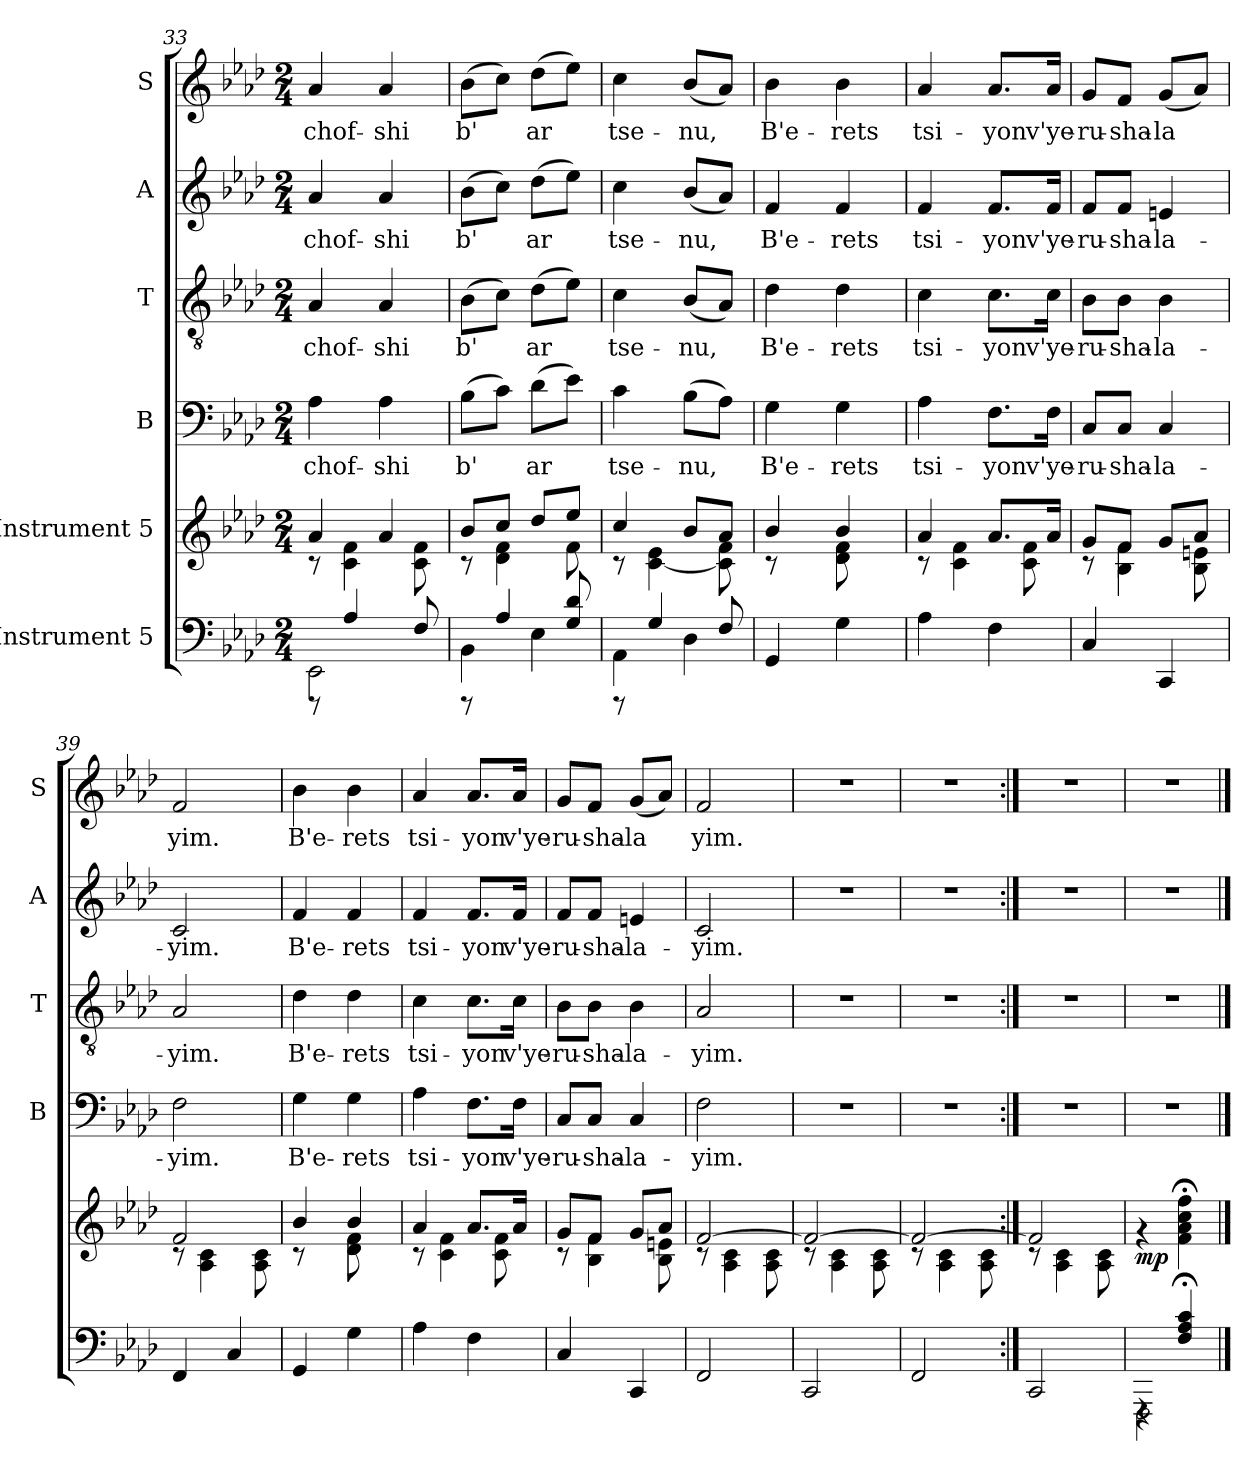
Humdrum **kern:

**kern	**kern	**dynam	**kern	**text	**kern	**text	**kern	**text	**kern	**text
*part6	*part5	*part5	*part4	*part4	*part3	*part3	*part2	*part2	*part1	*part1
*staff6	*staff5	*staff5	*staff4	*staff4	*staff3	*staff3	*staff2	*staff2	*staff1	*staff1
*I"Instrument 5	*I"Instrument 5	*	*I"B	*	*I"T	*	*I"A	*	*I"S	*
*	*	*	*I'B	*	*I'T	*	*I'A	*	*I'S	*
*clefF4	*clefG2	*	*clefF4	*	*clefGv2	*	*clefG2	*	*clefG2	*
*k[b-e-a-d-]	*k[b-e-a-d-]	*	*k[b-e-a-d-]	*	*k[b-e-a-d-]	*	*k[b-e-a-d-]	*	*k[b-e-a-d-]	*
*A-:	*A-:	*	*A-:	*	*A-:	*	*A-:	*	*A-:	*
*M2/4	*M2/4	*	*M2/4	*	*M2/4	*	*M2/4	*	*M2/4	*
=33	=33	=33	=33	=33	=33	=33	=33	=33	=33	=33
*^	*^	*	*	*	*	*	*	*	*	*
!	!	!	!	!	!	!LO:LY:b:cj	!	!LO:LY:b:cj	!	!LO:LY:b:cj	!	!LO:LY:b:cj
8rEEE	2EE-\	4a-/	8rc	.	4A-\	chof-	4A-/	chof-	4a-/	chof-	4a-/	chof-
4A-/	.	.	4c\ 4f\	.	.	.	.	.	.	.	.	.
!	!	!	!	!	!	!LO:LY:b:cj	!	!LO:LY:b:cj	!	!LO:LY:b:cj	!	!LO:LY:b:cj
.	.	4a-/	.	.	4A-\	-shi	4A-/	-shi	4a-/	-shi	4a-/	-shi
8F/	.	.	8f\ 8c\	.	.	.	.	.	.	.	.	.
=34	=34	=34	=34	=34	=34	=34	=34	=34	=34	=34	=34	=34
!	!	!	!	!	!	!LO:LY:b:cj	!	!LO:LY:b:cj	!	!LO:LY:b:cj	!	!LO:LY:b:cj
8rEEE	4BB-\	8b-/L	8rc	.	(>8B-\L	b'-	(>8B-\L	b'-	(>8b-\L	b'-	(>8b-\L	b'-
!	!	!	!	!	!	!LO:LY:b:cj	!	!LO:LY:b:cj	!	!LO:LY:b:cj	!	!LO:LY:b:cj
4A-/	.	8cc/J	4d-\ 4f\	.	8c\J)	--	8c\J)	--	8cc\J)	--	8cc\J)	--
!	!	!	!	!	!	!LO:LY:b:cj	!	!LO:LY:b:cj	!	!LO:LY:b:cj	!	!LO:LY:b:cj
.	4E-\	8dd-/L	.	.	(>8d-\L	-ar-	(>8d-\L	-ar-	(>8dd-\L	-ar-	(>8dd-\L	-ar-
!	!	!	!	!	!	!LO:LY:b:cj	!	!LO:LY:b:cj	!	!LO:LY:b:cj	!	!LO:LY:b:cj
8d-/ 8G/	.	8ee-/J	8f\	.	8e-\J)	--	8e-\J)	--	8ee-\J)	--	8ee-\J)	--
=35	=35	=35	=35	=35	=35	=35	=35	=35	=35	=35	=35	=35
!	!	!	!	!	!	!LO:LY:b:cj	!	!LO:LY:b:cj	!	!LO:LY:b:cj	!	!LO:LY:b:cj
8rEEE	4AA-\	4cc/	8rc	.	4c\	-tse-	4c\	-tse-	4cc\	-tse-	4cc\	-tse-
4G/	.	.	4e-\ [<4c\	.	.	.	.	.	.	.	.	.
!	!	!	!	!	!	!LO:LY:b:cj	!	!LO:LY:b:cj	!	!LO:LY:b:cj	!	!LO:LY:b:cj
.	4D-\	8b-/L	.	.	(>8B-\L	-nu,	(<8B-/L	-nu,	(<8b-/L	-nu,	(<8b-/L	-nu,
!	!	!	!	!	!	!LO:LY:b:cj	!	!LO:LY:b:cj	!	!LO:LY:b:cj	!	!LO:LY:b:cj
8F/	.	8a-/J	8f\ 8c\]	.	8A-\J)	.	8A-/J)	.	8a-/J)	.	8a-/J)	.
*v	*v	*	*	*	*	*	*	*	*	*	*	*
=36	=36	=36	=36	=36	=36	=36	=36	=36	=36	=36	=36
*	*	*^	*	*	*	*	*	*	*	*	*
!	!	!	!	!	!	!LO:LY:b:cj	!	!LO:LY:b:cj	!	!LO:LY:b:cj	!	!LO:LY:b:cj
4GG/	4b-/	8rc	4ryy	.	4G\	B'e-	4d-\	B'e-	4f/	B'e-	4b-\	B'e-
.	.	8ryy	.	.	.	.	.	.	.	.	.	.
!	!	!	!	!	!	!LO:LY:b:cj	!	!LO:LY:b:cj	!	!LO:LY:b:cj	!	!LO:LY:b:cj
4G\	4b-/	4d-\ 4f\	8f\ 8d-\	.	4G\	-rets	4d-\	-rets	4f/	-rets	4b-\	-rets
.	.	.	8ryy	.	.	.	.	.	.	.	.	.
=37	=37	=37	=37	=37	=37	=37	=37	=37	=37	=37	=37	=37
!	!	!	!	!	!	!LO:LY:b:cj	!	!LO:LY:b:cj	!	!LO:LY:b:cj	!	!LO:LY:b:cj
*	*	*v	*v	*	*	*	*	*	*	*	*	*
4A-\	4a-/	8rc	.	4A-\	tsi-	4c\	tsi-	4f/	tsi-	4a-/	tsi-
.	.	4c\ 4f\	.	.	.	.	.	.	.	.	.
!	!	!	!	!	!LO:LY:b:cj	!	!LO:LY:b:cj	!	!LO:LY:b:cj	!	!LO:LY:b:cj
4F\	8.a-/L	.	.	8.F\L	-yon	8.c\L	-yon	8.f/L	-yon	8.a-/L	-yon
.	.	8c\ 8f\	.	.	.	.	.	.	.	.	.
!	!	!	!	!	!LO:LY:b:cj	!	!LO:LY:b:cj	!	!LO:LY:b:cj	!	!LO:LY:b:cj
.	16a-/J	.	.	16F\J	v'ye-	16c\J	v'ye-	16f/J	v'ye-	16a-/J	v'ye-
=38	=38	=38	=38	=38	=38	=38	=38	=38	=38	=38	=38
*	*	*^	*	*	*	*	*	*	*	*	*
!	!	!	!	!	!	!LO:LY:b:cj	!	!LO:LY:b:cj	!	!LO:LY:b:cj	!	!LO:LY:b:cj
4C/	8g/L	8rc	8ryy	.	8C/L	-ru-	8B-\L	-ru-	8f/L	-ru-	8g/L	-ru-
!	!	!	!	!	!	!LO:LY:b:cj	!	!LO:LY:b:cj	!	!LO:LY:b:cj	!	!LO:LY:b:cj
.	8f/J	4B-\	4f\	.	8C/J	-sha-	8B-\J	-sha-	8f/J	-sha-	8f/J	-sha-
!	!	!	!	!	!	!LO:LY:b:cj	!	!LO:LY:b:cj	!	!LO:LY:b:cj	!	!LO:LY:b:cj
4CC/	8g/L	.	.	.	4C/	-la-	4B-\	-la-	4en/	-la-	(<8g/L	-la-
!	!	!	!	!	!	!	!	!	!	!	!	!LO:LY:b:cj
.	8a-/J	8B-\ 8en\	8ryy	.	.	.	.	.	.	.	8a-/J)	--
=39	=39	=39	=39	=39	=39	=39	=39	=39	=39	=39	=39	=39
!	!	!	!	!	!	!LO:LY:b:cj	!	!LO:LY:b:cj	!	!LO:LY:b:cj	!	!LO:LY:b:cj
*	*	*v	*v	*	*	*	*	*	*	*	*	*
4FF/	2f/	8rc	.	2F\	-yim.	2A-/	-yim.	2c/	-yim.	2f/	-yim.
.	.	4A-\ 4c\	.	.	.	.	.	.	.	.	.
4C/	.	.	.	.	.	.	.	.	.	.	.
.	.	8A-\ 8c\	.	.	.	.	.	.	.	.	.
=40	=40	=40	=40	=40	=40	=40	=40	=40	=40	=40	=40
*	*	*^	*	*	*	*	*	*	*	*	*
!	!	!	!	!	!	!LO:LY:b:cj	!	!LO:LY:b:cj	!	!LO:LY:b:cj	!	!LO:LY:b:cj
4GG/	4b-/	8rc	4ryy	.	4G\	B'e-	4d-\	B'e-	4f/	B'e-	4b-\	B'e-
.	.	8ryy	.	.	.	.	.	.	.	.	.	.
!	!	!	!	!	!	!LO:LY:b:cj	!	!LO:LY:b:cj	!	!LO:LY:b:cj	!	!LO:LY:b:cj
4G\	4b-/	4d-\ 4f\	8f\ 8d-\	.	4G\	-rets	4d-\	-rets	4f/	-rets	4b-\	-rets
.	.	.	8ryy	.	.	.	.	.	.	.	.	.
!!LO:PB:g=z
=41	=41	=41	=41	=41	=41	=41	=41	=41	=41	=41	=41	=41
!	!	!	!	!	!	!LO:LY:b:cj	!	!LO:LY:b:cj	!	!LO:LY:b:cj	!	!LO:LY:b:cj
*	*	*v	*v	*	*	*	*	*	*	*	*	*
4A-\	4a-/	8rc	.	4A-\	tsi-	4c\	tsi-	4f/	tsi-	4a-/	tsi-
.	.	4c\ 4f\	.	.	.	.	.	.	.	.	.
!	!	!	!	!	!LO:LY:b:cj	!	!LO:LY:b:cj	!	!LO:LY:b:cj	!	!LO:LY:b:cj
4F\	8.a-/L	.	.	8.F\L	-yon	8.c\L	-yon	8.f/L	-yon	8.a-/L	-yon
.	.	8c\ 8f\	.	.	.	.	.	.	.	.	.
!	!	!	!	!	!LO:LY:b:cj	!	!LO:LY:b:cj	!	!LO:LY:b:cj	!	!LO:LY:b:cj
.	16a-/J	.	.	16F\J	v'ye-	16c\J	v'ye-	16f/J	v'ye-	16a-/J	v'ye-
=42	=42	=42	=42	=42	=42	=42	=42	=42	=42	=42	=42
*	*	*^	*	*	*	*	*	*	*	*	*
!	!	!	!	!	!	!LO:LY:b:cj	!	!LO:LY:b:cj	!	!LO:LY:b:cj	!	!LO:LY:b:cj
4C/	8g/L	8rc	8ryy	.	8C/L	-ru-	8B-\L	-ru-	8f/L	-ru-	8g/L	-ru-
!	!	!	!	!	!	!LO:LY:b:cj	!	!LO:LY:b:cj	!	!LO:LY:b:cj	!	!LO:LY:b:cj
.	8f/J	4B-\	4f\	.	8C/J	-sha-	8B-\J	-sha-	8f/J	-sha-	8f/J	-sha-
!	!	!	!	!	!	!LO:LY:b:cj	!	!LO:LY:b:cj	!	!LO:LY:b:cj	!	!LO:LY:b:cj
4CC/	8g/L	.	.	.	4C/	-la-	4B-\	-la-	4en/	-la-	(<8g/L	-la-
!	!	!	!	!	!	!	!	!	!	!	!	!LO:LY:b:cj
.	8a-/J	8B-\ 8en\	8ryy	.	.	.	.	.	.	.	8a-/J)	--
=43	=43	=43	=43	=43	=43	=43	=43	=43	=43	=43	=43	=43
!	!	!	!	!	!	!LO:LY:b:cj	!	!LO:LY:b:cj	!	!LO:LY:b:cj	!	!LO:LY:b:cj
*	*	*v	*v	*	*	*	*	*	*	*	*	*
2FF/	[>2f/	8rc	.	2F\	-yim.	2A-/	-yim.	2c/	-yim.	2f/	-yim.
.	.	4A-\ 4c\	.	.	.	.	.	.	.	.	.
.	.	8A-\ 8c\	.	.	.	.	.	.	.	.	.
=44	=44	=44	=44	=44	=44	=44	=44	=44	=44	=44	=44
2CC/	2f/_>	8rc	.	2r	.	2r	.	2r	.	2r	.
.	.	4A-\ 4c\	.	.	.	.	.	.	.	.	.
.	.	8A-\ 8c\	.	.	.	.	.	.	.	.	.
=45	=45	=45	=45	=45	=45	=45	=45	=45	=45	=45	=45
2FF/	2f/_>	8rc	.	2r	.	2r	.	2r	.	2r	.
.	.	4A-\ 4c\	.	.	.	.	.	.	.	.	.
.	.	8A-\ 8c\	.	.	.	.	.	.	.	.	.
=46:|!	=46:|!	=46:|!	=46:|!	=46:|!	=46:|!	=46:|!	=46:|!	=46:|!	=46:|!	=46:|!	=46:|!
2CC/	2f/]	8rc	.	2r	.	2r	.	2r	.	2r	.
.	.	4A-\ 4c\	.	.	.	.	.	.	.	.	.
.	.	8A-\ 8c\	.	.	.	.	.	.	.	.	.
=47	=47	=47	=47	=47	=47	=47	=47	=47	=47	=47	=47
*^	*	*	*	*	*	*	*	*	*	*	*
!	!	!	!	!LO:DY:b	!	!	!	!	!	!	!	!
*	*	*v	*v	*	*	*	*	*	*	*	*	*
4rEEE	2FFF\	4rf	mp	2r	.	2r	.	2r	.	2r	.
4c/;< 4A-/;< 4F/;<	.	4cc\;< 4a-\;< 4f\;< 4ff\;<	.	.	.	.	.	.	.	.	.
*v	*v	*	*	*	*	*	*	*	*	*	*
==	==	==	==	==	==	==	==	==	==	==
*-	*-	*-	*-	*-	*-	*-	*-	*-	*-	*-
